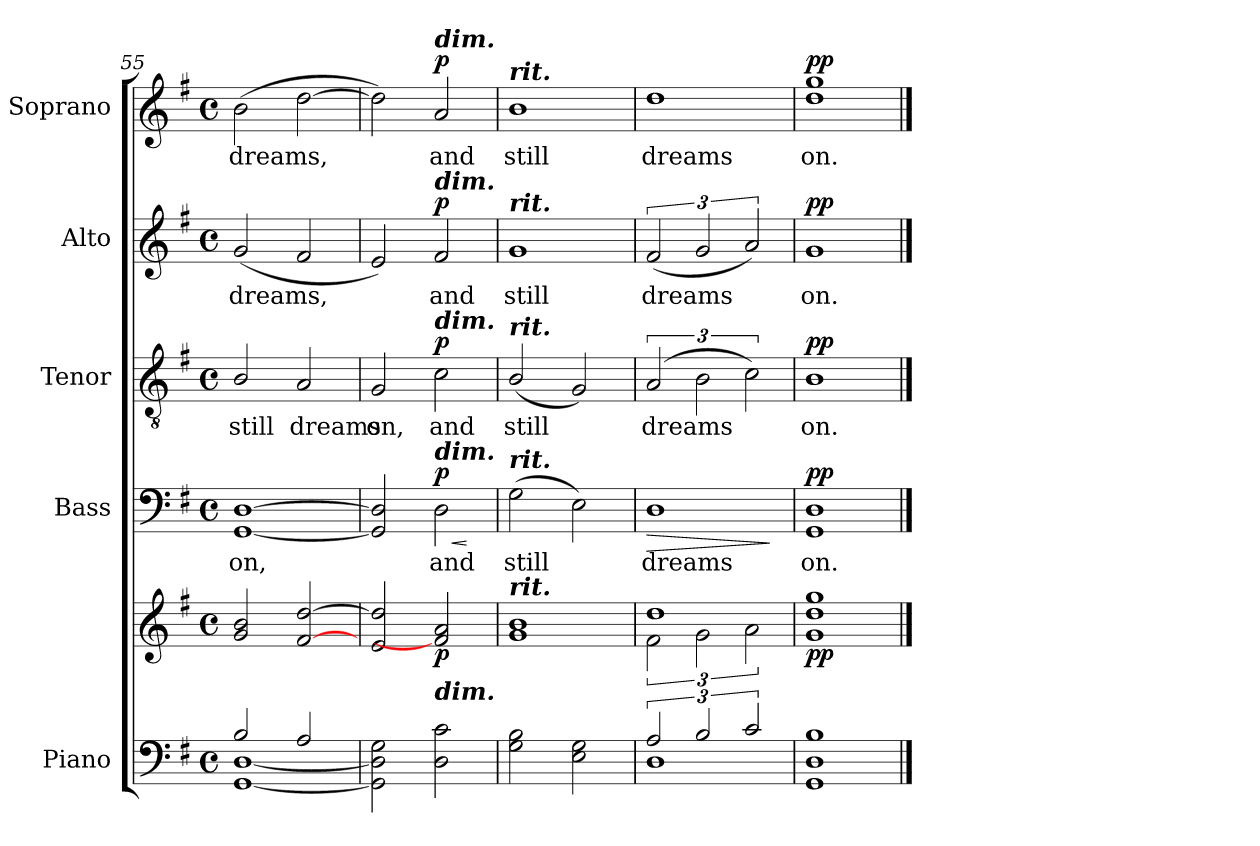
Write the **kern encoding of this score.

**kern	**kern	**dynam	**kern	**text	**dynam	**kern	**text	**dynam	**kern	**text	**dynam	**kern	**text	**dynam
*part5	*part5	*part5	*part4	*part4	*part4	*part3	*part3	*part3	*part2	*part2	*part2	*part1	*part1	*part1
*staff6	*staff5	*staff5/6	*staff4	*staff4	*staff4	*staff3	*staff3	*staff3	*staff2	*staff2	*staff2	*staff1	*staff1	*staff1
*I"Piano	*	*	*I"Bass	*	*	*I"Tenor	*	*	*I"Alto	*	*	*I"Soprano	*	*
*	*	*	*I'B	*	*	*I'T	*	*	*I'A	*	*	*I'S	*	*
*clefF4	*clefG2	*	*clefF4	*	*	*clefGv2	*	*	*clefG2	*	*	*clefG2	*	*
*k[f#]	*k[f#]	*	*k[f#]	*	*	*k[f#]	*	*	*k[f#]	*	*	*k[f#]	*	*
*G:	*G:	*	*G:	*	*	*G:	*	*	*G:	*	*	*G:	*	*
*M4/4	*M4/4	*	*M4/4	*	*	*M4/4	*	*	*M4/4	*	*	*M4/4	*	*
*met(c)	*met(c)	*	*met(c)	*	*	*met(c)	*	*	*met(c)	*	*	*met(c)	*	*
=55	=55	=55	=55	=55	=55	=55	=55	=55	=55	=55	=55	=55	=55	=55
*^	*^	*	*	*	*	*	*	*	*	*	*	*	*	*
!	!	!	!	!	!	!LO:LY:b	!	!	!LO:LY:b	!	!	!LO:LY:b	!	!	!LO:LY:b	!
2B/	[1GG [1D	2g/ 2b/	1ryy	.	[1GG [1D	on,	.	2B/	still	.	(<2g/	dreams,	.	(>2b\	dreams,	.
!	!	!	!	!	!	!	!	!	!LO:LY:b	!	!	!	!	!	!	!
2A/	.	[2f#/ [2dd/	.	.	.	.	.	2A/	dreams	.	2f#/	.	.	[2dd\	.	.
=56	=56	=56	=56	=56	=56	=56	=56	=56	=56	=56	=56	=56	=56	=56	=56	=56
!	!	!	!	!	!	!	!	!	!LO:LY:b	!	!	!	!	!	!	!
1ryy	2GG\] 2D\] 2G\	2e/ 2dd/]	1ryy	.	2GG/] 2D/]	.	.	2G/	on,	.	2e/)	.	.	2dd\])	.	.
*	*	*	*	*	*	*	*	*	*	*	*	*	*	*MM106	*	*
!	!	!	!	!	!	!	!	!	!	!	!	!	!	!LO:TX:a:Bi:t=dim.	!	!
!	!	!	!	!	!	!	!	!	!	!	!LO:TX:a:Bi:t=dim.	!	!	!	!	!
!	!	!	!	!	!	!	!	!LO:TX:a:Bi:t=dim.	!	!	!	!	!	!	!	!
!	!	!	!	!	!LO:TX:a:Bi:t=dim.	!	!	!	!	!	!	!	!	!	!	!
!	!LO:TX:a:Bi:t=dim.	!	!	!	!	!	!	!	!	!	!	!	!	!	!	!
!	!	!	!	!LO:DY:b	!	!LO:LY:b	!LO:HP:b	!	!LO:LY:b	!	!	!LO:LY:b	!	!	!LO:LY:b	!
!	!	!	!	!	!	!	!LO:DY:n=1:b	!	!	!LO:DY:b	!	!	!LO:DY:b	!	!	!LO:DY:b
.	2D\ 2c\	2f#/] 2a/	.	p	2D\	and	< p	2c\	and	p	2f#/	and	p	2a/	and	p
*v	*v	*	*	*	*	*	*	*	*	*	*	*	*	*	*	*
*	*v	*v	*	*	*	*	*	*	*	*	*	*	*	*	*
.	.	.	.	.	[	.	.	.	.	.	.	.	.	.
=57	=57	=57	=57	=57	=57	=57	=57	=57	=57	=57	=57	=57	=57	=57
*	*	*	*	*	*	*	*	*	*	*	*	*MM101	*	*
*^	*^	*	*	*	*	*	*	*	*	*	*	*	*	*
!	!	!	!	!	!	!	!	!	!	!	!	!	!	!LO:TX:a:Bi:t=rit.	!	!
!	!	!	!	!	!	!	!	!	!	!	!LO:TX:a:Bi:t=rit.	!	!	!	!	!
!	!	!	!	!	!	!	!	!LO:TX:a:Bi:t=rit.	!	!	!	!	!	!	!	!
!	!	!	!	!	!LO:TX:a:Bi:t=rit.	!	!	!	!	!	!	!	!	!	!	!
!	!	!LO:TX:a:Bi:t=rit.	!	!	!	!	!	!	!	!	!	!	!	!	!	!
!	!	!	!	!	!	!LO:LY:b	!	!	!LO:LY:b	!	!	!LO:LY:b	!	!	!LO:LY:b	!
1ryy	2G\ 2B\	1g 1b	1ryy	.	(>2G\	still	.	(<2B/	still	.	1g	still	.	1b	still	.
.	2E\ 2G\	.	.	.	2E\)	.	.	2G/)	.	.	.	.	.	.	.	.
=58	=58	=58	=58	=58	=58	=58	=58	=58	=58	=58	=58	=58	=58	=58	=58	=58
*	*	*	*	*	*	*	*	*	*	*	*	*	*	*MM94	*	*
!	!	!	!	!	!	!LO:LY:b	!LO:HP:b	!	!LO:LY:b	!	!	!LO:LY:b	!	!	!LO:LY:b	!
3A/	1D	1dd	3f#\	.	1D	dreams	>	(>3A/	dreams	.	(<3f#/	dreams	.	1dd	dreams	.
3B/	.	.	3g\	.	.	.	.	3B\	.	.	3g/	.	.	.	.	.
3c/	.	.	3a\	.	.	.	.	3c\)	.	.	3a/)	.	.	.	.	.
*v	*v	*	*	*	*	*	*	*	*	*	*	*	*	*	*	*
*	*v	*v	*	*	*	*	*	*	*	*	*	*	*	*	*
.	.	.	.	.	]	.	.	.	.	.	.	.	.	.
=59	=59	=59	=59	=59	=59	=59	=59	=59	=59	=59	=59	=59	=59	=59
*	*	*	*	*	*	*	*	*	*	*	*	*MM92	*	*
*^	*^	*	*	*	*	*	*	*	*	*	*	*	*	*
!	!	!	!	!LO:DY:b	!	!LO:LY:b	!LO:DY:b	!	!LO:LY:b	!LO:DY:b	!	!LO:LY:b	!LO:DY:b	!	!LO:LY:b	!LO:DY:b
1ryy	1GG 1D 1B	1g 1dd 1gg	1ryy	pp	1GG 1D	on.	pp	1B	on.	pp	1g	on.	pp	1dd 1gg	on.	pp
*v	*v	*	*	*	*	*	*	*	*	*	*	*	*	*	*	*
*	*v	*v	*	*	*	*	*	*	*	*	*	*	*	*	*
==	==	==	==	==	==	==	==	==	==	==	==	==	==	==
*-	*-	*-	*-	*-	*-	*-	*-	*-	*-	*-	*-	*-	*-	*-
